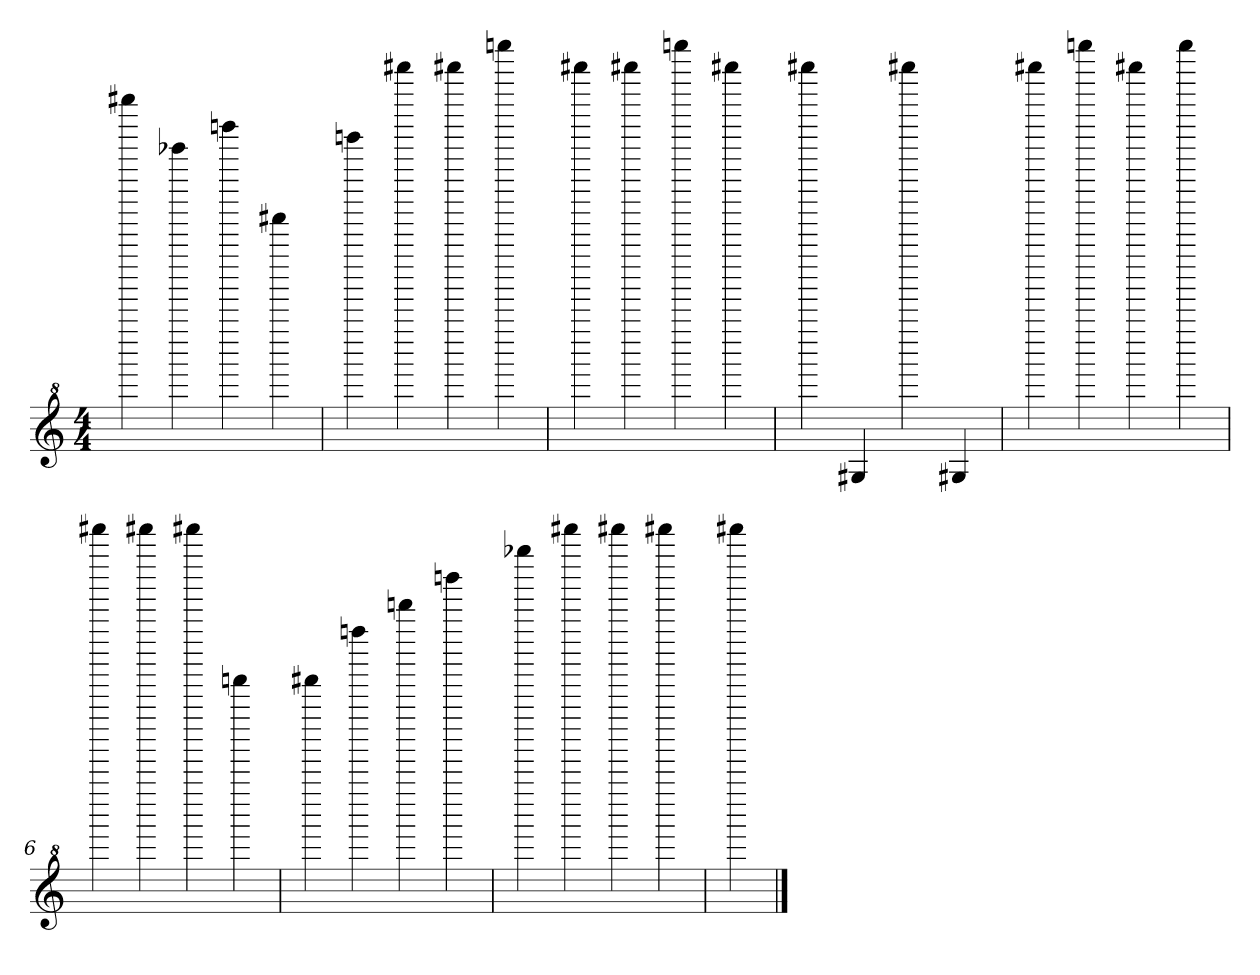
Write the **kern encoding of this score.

**kern
*part1
*staff1
*clefG^2
*M4/4
=1
4ggggggggggg#X
4eeeeeeeeee-X
4bbbbbbbbbb
4ffffffff#X
=2
4ggggggggggn
4ffffffffffff#X
4ffffffffffff#
4cccccccccccccn
=3
4ffffffffffff#X
4ffffffffffff#
4cccccccccccccn
4ffffffffffff#X
=4
4ffffffffffff#X
4g#X
4ffffffffffff#X
4g#X
=5
4ffffffffffff#X
4cccccccccccccn
4ffffffffffff#X
4ccccccccccccc
=6
4ffffffffffff#X
4ffffffffffff#
4ffffffffffff#
4ffffffffn
=7
4ffffffff#X
4aaaaaaaaan
4ffffffffffn
4dddddddddddn
=8
4bbbbbbbbbbb-X
4ffffffffffff#X
4ffffffffffff#
4ffffffffffff#
=9
4ffffffffffff#X
==
*-
